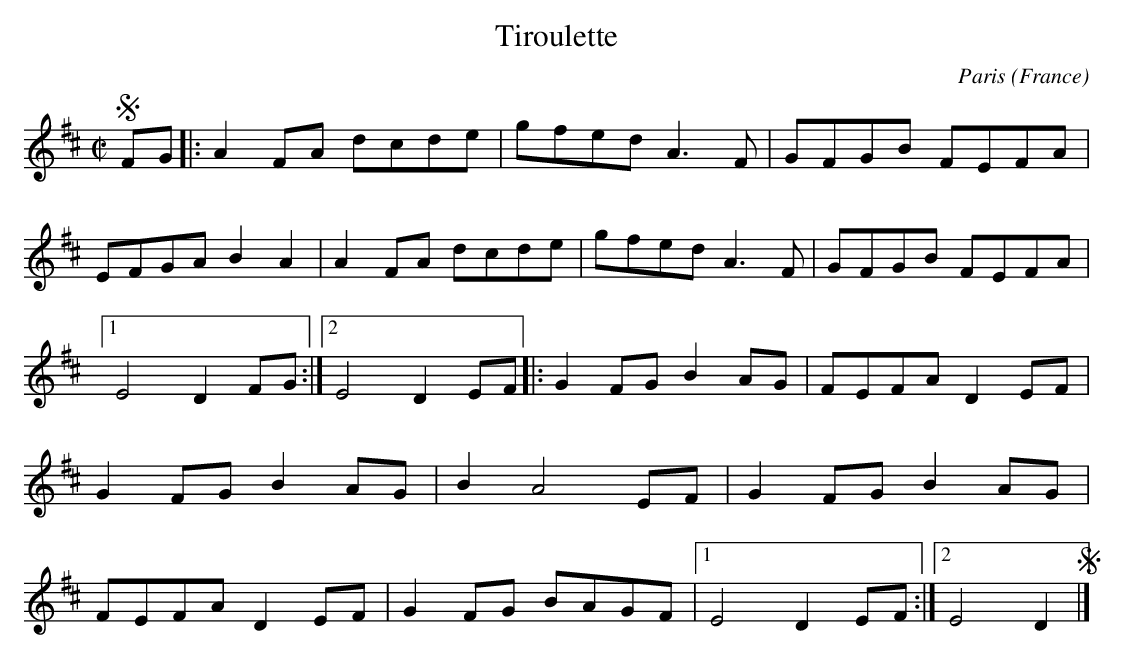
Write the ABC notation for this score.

X:1
T:Tiroulette
C:Paris
O:France
M:C|
L:1/8
K:D major
!segno! FG |: A2 FA dcde | gfed A3 F | GFGB FEFA | EFGA B2A2 |\
A2 FA dcde | gfed A3 F | GFGB FEFA |\
[1 E4 D2 FG :| [2 E4 D2 EF |: G2 FG B2 AG | FEFA D2 EF | G2FG B2 AG |\
B2 A4 EF | G2FG B2 AG | FEFA D2 EF | G2 FG BAGF | [1 E4 D2 EF :| [2 E4 D2 !segno! |]
